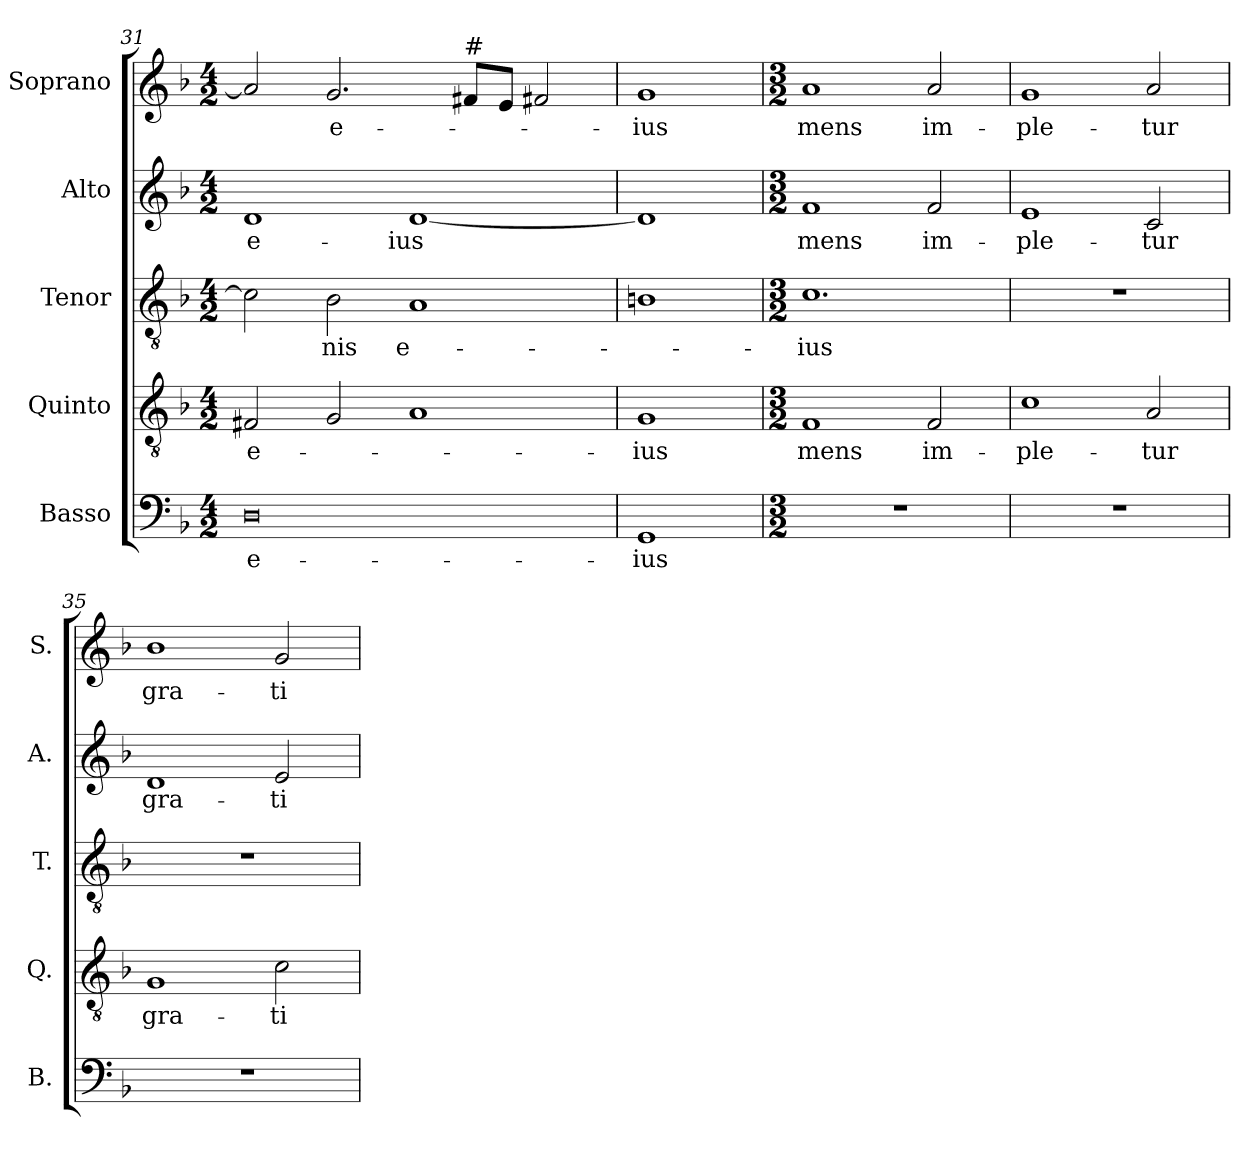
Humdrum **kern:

**kern	**text	**kern	**text	**kern	**text	**kern	**text	**kern	**text
*part5	*part5	*part4	*part4	*part3	*part3	*part2	*part2	*part1	*part1
*staff5	*staff5	*staff4	*staff4	*staff3	*staff3	*staff2	*staff2	*staff1	*staff1
*I"Basso	*	*I"Quinto	*	*I"Tenor	*	*I"Alto	*	*I"Soprano	*
*I'B.	*	*I'Q.	*	*I'T.	*	*I'A.	*	*I'S.	*
!!LO:LB:g=z
*clefF4	*	*clefGv2	*	*clefGv2	*	*clefG2	*	*clefG2	*
*	*	*ITrd7c12	*	*ITrd7c12	*	*	*	*	*
*k[b-]	*	*k[b-]	*	*k[b-]	*	*k[b-]	*	*k[b-]	*
*F:	*	*F:	*	*F:	*	*F:	*	*F:	*
*M4/2	*	*M4/2	*	*M4/2	*	*M4/2	*	*M4/2	*
=31	=31	=31	=31	=31	=31	=31	=31	=31	=31
!	!LO:LY:b:color=#000000	!	!	!	!	!	!	!	!
!	!	!	!LO:LY:b:color=#000000	!	!	!	!	!	!
!	!	!	!	!	!	!	!LO:LY:b:color=#000000	!	!
0Di	e-	2FF#Xi/	e-	2Ci\]	.	1di	e-	2ai/]	.
!	!	!	!	!	!LO:LY:b:color=#000000	!	!	!	!
!	!	!	!	!	!	!	!	!	!LO:LY:b:color=#000000
.	.	2GGi/	.	2BB-i\	-nis	.	.	2.gi/	e-
!	!	!	!	!	!LO:LY:b:color=#000000	!	!	!	!
!	!	!	!	!	!	!	!LO:LY:b:color=#000000	!	!
.	.	1AAi	.	1AAi	e-	[1di	-ius	.	.
!	!	!	!	!	!	!	!	!LO:TX:a:t=#	!
.	.	.	.	.	.	.	.	8f#i/L	.
.	.	.	.	.	.	.	.	8ei/J	.
.	.	.	.	.	.	.	.	2f#Xi/	.
=32	=32	=32	=32	=32	=32	=32	=32	=32	=32
!	!LO:LY:b:color=#000000	!	!	!	!	!	!	!	!
!	!	!	!LO:LY:b:color=#000000	!	!	!	!	!	!
!	!	!	!	!	!	!	!	!	!LO:LY:b:color=#000000
1GGi	-ius	1GGi	-ius	1BBni	.	1di]	.	1gi	-ius
=33	=33	=33	=33	=33	=33	=33	=33	=33	=33
*M3/2	*	*M3/2	*	*M3/2	*	*M3/2	*	*M3/2	*
!LO:N:vis=1	!	!	!	!	!	!	!	!	!
!	!	!	!LO:LY:b:color=#000000	!	!	!	!	!	!
!	!	!	!	!	!LO:LY:b:color=#000000	!	!	!	!
!	!	!	!	!	!	!	!LO:LY:b:color=#000000	!	!
!	!	!	!	!	!	!	!	!	!LO:LY:b:color=#000000
1.r	.	1FFi	mens	1.Ci	-ius	1fi	mens	1ai	mens
!	!	!	!LO:LY:b:color=#000000	!	!	!	!	!	!
!	!	!	!	!	!	!	!LO:LY:b:color=#000000	!	!
!	!	!	!	!	!	!	!	!	!LO:LY:b:color=#000000
.	.	2FFi/	im-	.	.	2fi/	im-	2ai/	im-
=34	=34	=34	=34	=34	=34	=34	=34	=34	=34
!LO:N:vis=1	!	!	!	!	!	!	!	!	!
!	!	!	!LO:LY:b:color=#000000	!LO:N:vis=1	!	!	!	!	!
!	!	!	!	!	!	!	!LO:LY:b:color=#000000	!	!
!	!	!	!	!	!	!	!	!	!LO:LY:b:color=#000000
1.r	.	1Ci	-ple-	1.r	.	1ei	-ple-	1gi	-ple-
!	!	!	!LO:LY:b:color=#000000	!	!	!	!	!	!
!	!	!	!	!	!	!	!LO:LY:b:color=#000000	!	!
!	!	!	!	!	!	!	!	!	!LO:LY:b:color=#000000
.	.	2AAi/	-tur	.	.	2ci/	-tur	2ai/	-tur
=35	=35	=35	=35	=35	=35	=35	=35	=35	=35
!LO:N:vis=1	!	!	!	!	!	!	!	!	!
!	!	!	!LO:LY:b:color=#000000	!LO:N:vis=1	!	!	!	!	!
!	!	!	!	!	!	!	!LO:LY:b:color=#000000	!	!
!	!	!	!	!	!	!	!	!	!LO:LY:b:color=#000000
1.r	.	1GGi	gra-	1.r	.	1di	gra-	1b-i	gra-
!	!	!	!LO:LY:b:color=#000000	!	!	!	!	!	!
!	!	!	!	!	!	!	!LO:LY:b:color=#000000	!	!
!	!	!	!	!	!	!	!	!	!LO:LY:b:color=#000000
.	.	2Ci\	-ti-	.	.	2ei/	-ti-	2gi/	-ti-
=	=	=	=	=	=	=	=	=	=
*-	*-	*-	*-	*-	*-	*-	*-	*-	*-
